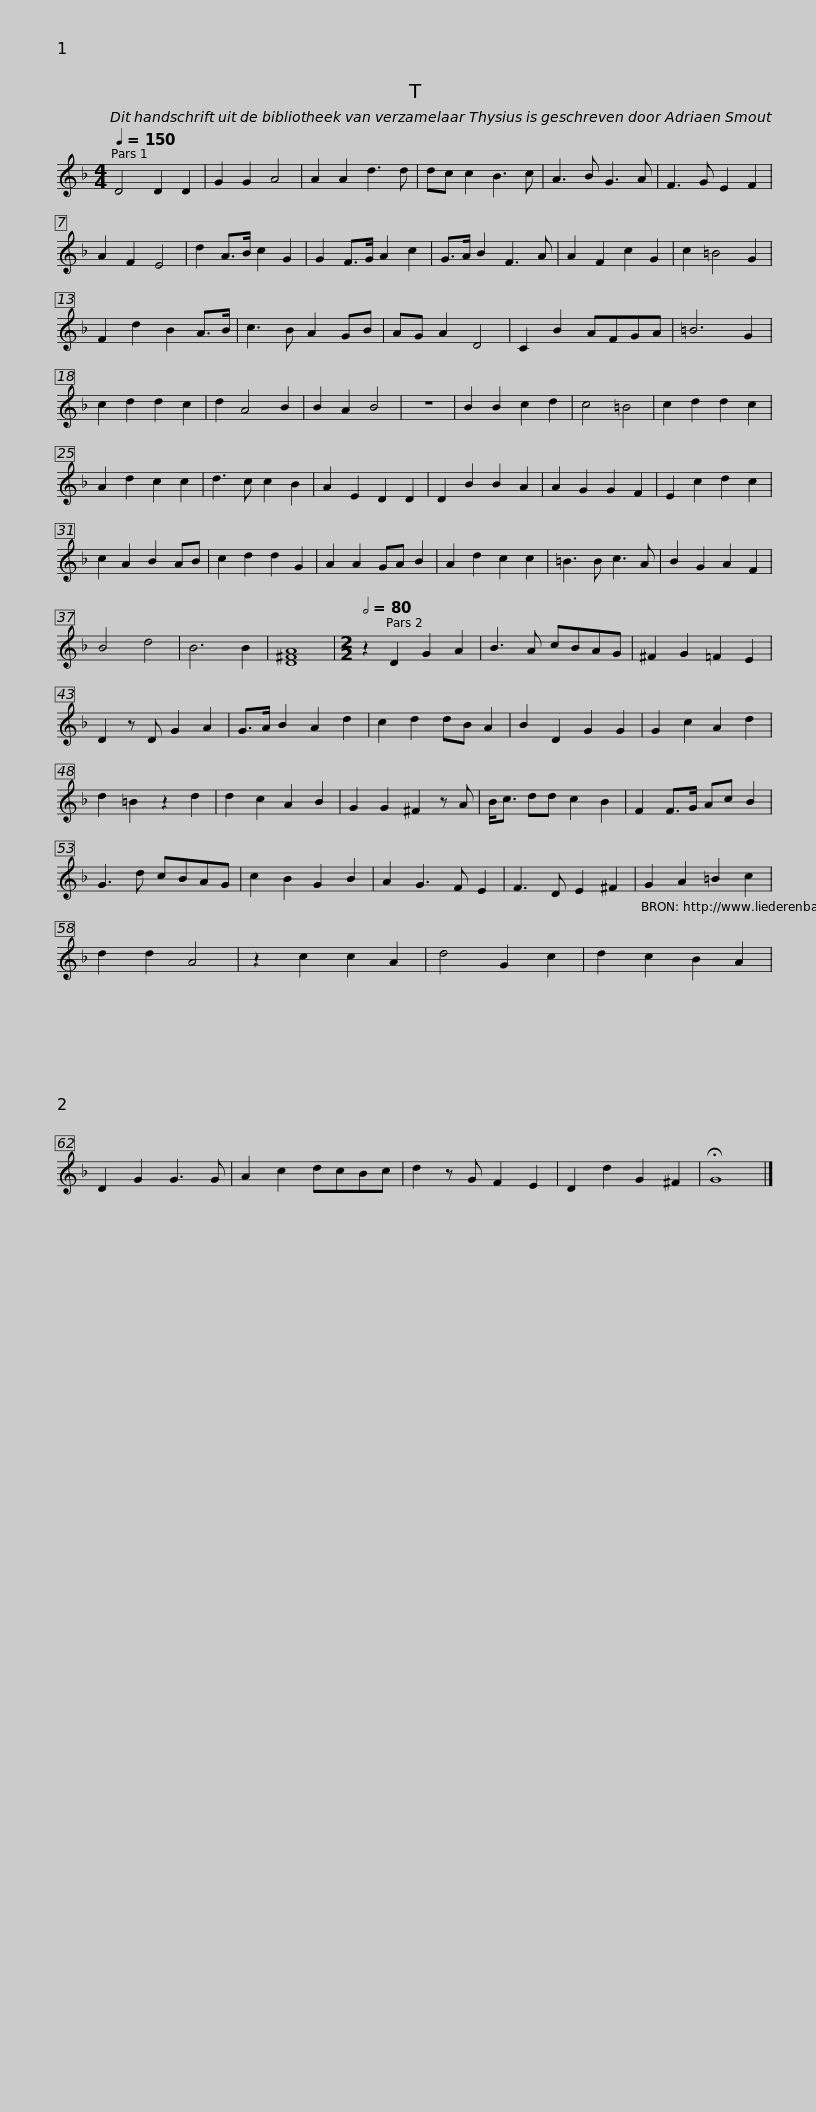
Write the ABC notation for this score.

X:1
L:1/8
Q:1/4=150
M:4/4
I:linebreak $
K:F
U:s=!stemless!
V:1 treble
V:1
 D4 D2 D2 | G2 G2 A4 | A2 A2 d3 d | dc c2 B3 c | A3 B G3 A | %5
 F3 G E2 F2 | A2 F2 E4 | d2 A>B c2 G2 | G2 F>G A2 c2 |$ G>A B2 F3 A | %10
 A2 F2 c2 G2 | c2 =B4 G2 | F2 d2 B2 A>B | c3 B A2 GB | AG A2 D4 | %15
 C2 B2 AFGA | =B6 G2 | c2 d2 d2 c2 | d2 A4 B2 |$ B2 A2 B4 | %20
 z8 | B2 B2 c2 d2 | c4 =B4 | c2 d2 d2 c2 | A2 d2 c2 c2 | %25
 d3 c c2 B2 | A2 E2 D2 D2 | D2 B2 B2 A2 | A2 G2 G2 F2 | E2 c2 d2 c2 |$ %30
 c2 A2 B2 AB | c2 d2 d2 G2 | A2 A2 GA B2 | A2 d2 c2 c2 | =B3 B c3 A | %35
 B2 G2 A2 F2 | B4 d4 | B6 B2 | s[D^FA]8 |$[M:2/2][Q:1/2=80] z2 D2 G2 A2 | %40
 B3 A cBAG | ^F2 G2 =F2 E2 | D2 z D G2 A2 | G>A B2 A2 d2 | c2 d2 dB A2 | %45
 B2 D2 G2 G2 | G2 c2 A2 d2 | d2 =B2 z2 d2 |$ d2 c2 A2 B2 | G2 G2 ^F2 z A | %50
 B<c dd c2 B2 | F2 F>G Ac B2 | G3 d cBAG | c2 B2 G2 B2 | A2 G3 F E2 | %55
 F3 D E2 ^F2 |$ G2 A2 =B2 c2 | d2 d2 A4 | z2 c2 c2 A2 | d4 G2 c2 | %60
 d2 c2 B2 A2 | D2 G2 G3 G | A2 c2 dcBc | d2 z G F2 E2 | D2 d2 G2 ^F2 | %65
 !fermata!sG8 |] %66
